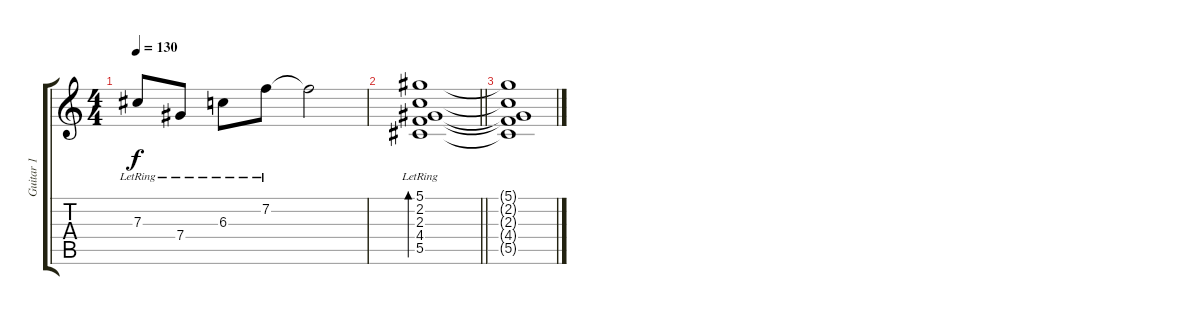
\track ("Guitar 1" "Guitar 1") {instrument acousticguitarsteel}
\staff {score tabs}
\tuning (Eb4 Bb3 Gb3 Db3 Ab2 Eb2) {hide}
\ts (4 4)
\tempo 130
\clef g2
\ks c
7.3{lr}.8{dy f} 7.4{lr}.8 6.3{lr}.8 7.2{lr}.8 7.2{t}.2 |
\barLineRight lightlight
(5.1{lr} 2.2{lr} 2.3{lr} 4.4{lr} 5.5{lr}).1{bd 480} |
(5.1{t} 2.2{t} 2.3{t} 4.4{t} 5.5{t}).1
